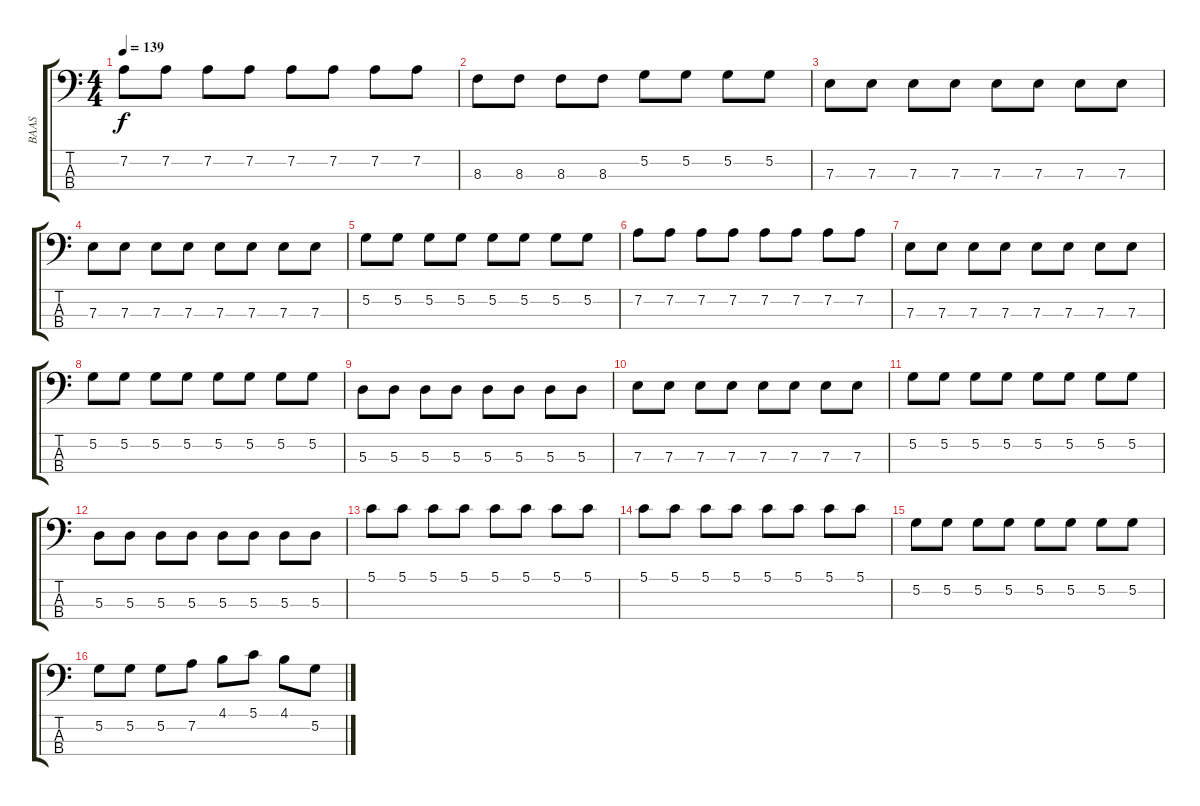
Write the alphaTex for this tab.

\track ("BAAS" "BAAS") {instrument electricbassfinger}
\staff {score tabs}
\tuning (G2 D2 A1 E1) {hide}
\ts (4 4)
\tempo 139
\clef f4
\ks c
7.2.8{dy f} 7.2.8 7.2.8 7.2.8 7.2.8 7.2.8 7.2.8 7.2.8 |
8.3.8 8.3.8 8.3.8 8.3.8 5.2.8 5.2.8 5.2.8 5.2.8 |
7.3.8 7.3.8 7.3.8 7.3.8 7.3.8 7.3.8 7.3.8 7.3.8 |
7.3.8 7.3.8 7.3.8 7.3.8 7.3.8 7.3.8 7.3.8 7.3.8 |
5.2.8 5.2.8 5.2.8 5.2.8 5.2.8 5.2.8 5.2.8 5.2.8 |
7.2.8 7.2.8 7.2.8 7.2.8 7.2.8 7.2.8 7.2.8 7.2.8 |
7.3.8 7.3.8 7.3.8 7.3.8 7.3.8 7.3.8 7.3.8 7.3.8 |
5.2.8 5.2.8 5.2.8 5.2.8 5.2.8 5.2.8 5.2.8 5.2.8 |
5.3.8 5.3.8 5.3.8 5.3.8 5.3.8 5.3.8 5.3.8 5.3.8 |
7.3.8 7.3.8 7.3.8 7.3.8 7.3.8 7.3.8 7.3.8 7.3.8 |
5.2.8 5.2.8 5.2.8 5.2.8 5.2.8 5.2.8 5.2.8 5.2.8 |
5.3.8 5.3.8 5.3.8 5.3.8 5.3.8 5.3.8 5.3.8 5.3.8 |
5.1.8 5.1.8 5.1.8 5.1.8 5.1.8 5.1.8 5.1.8 5.1.8 |
5.1.8 5.1.8 5.1.8 5.1.8 5.1.8 5.1.8 5.1.8 5.1.8 |
5.2.8 5.2.8 5.2.8 5.2.8 5.2.8 5.2.8 5.2.8 5.2.8 |
5.2.8 5.2.8 5.2.8 7.2.8 4.1.8 5.1.8 4.1.8 5.2.8
